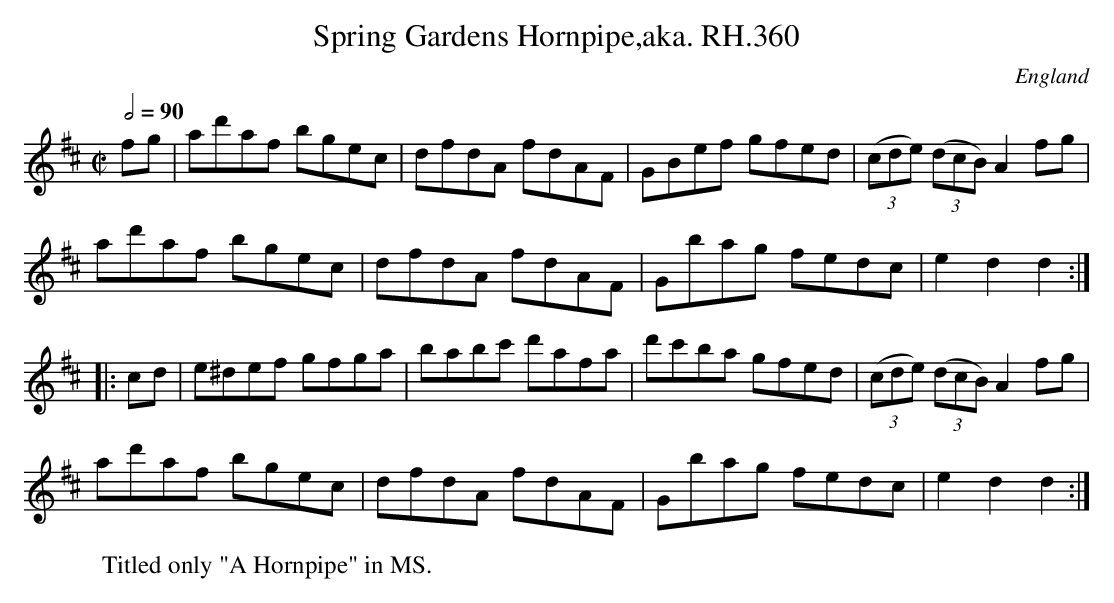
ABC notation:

X:1
T:Spring Gardens Hornpipe,aka. RH.360
O:England
M:C|
L:1/8
Q:1/2=90
K:D
fg|ad'af bgec|dfdA fdAF|\
GBef gfed|((3cde) ((3dcB) A2 fg|
ad'af bgec|dfdA fdAF|\
Gbag fedc|e2d2 d2:|
|:cd|e^def gfga|babc' d'afa|\
d'c'ba gfed|((3cde) ((3dcB) A2fg|
ad'af bgec|dfdA fdAF|\
Gbag fedc|e2d2 d2:|
W:Titled only "A Hornpipe" in MS.
